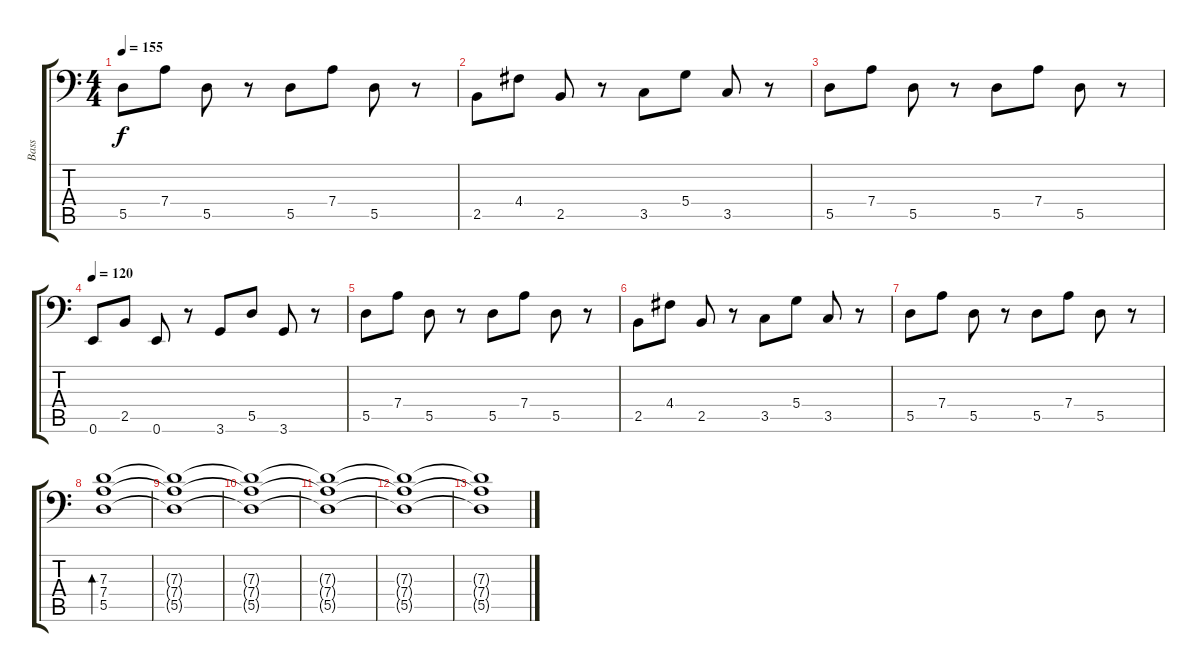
\track ("Bass" "Bass") {instrument electricbassfinger}
\staff {score tabs}
\tuning (E3 B2 G2 D2 A1 E1) {hide}
\ts (4 4)
\tempo 155
\clef f4
\ks c
5.5.8{dy f} 7.4.8 5.5.8 r.8 5.5.8 7.4.8 5.5.8 r.8 |
2.5.8 4.4.8 2.5.8 r.8 3.5.8 5.4.8 3.5.8 r.8 |
5.5.8 7.4.8 5.5.8 r.8 5.5.8 7.4.8 5.5.8 r.8 |
\tempo 120
0.6.8 2.5.8 0.6.8 r.8 3.6.8 5.5.8 3.6.8 r.8 |
5.5.8 7.4.8 5.5.8 r.8 5.5.8 7.4.8 5.5.8 r.8 |
2.5.8 4.4.8 2.5.8 r.8 3.5.8 5.4.8 3.5.8 r.8 |
5.5.8 7.4.8 5.5.8 r.8 5.5.8 7.4.8 5.5.8 r.8 |
(7.3 7.4 5.5).1{bd 480} |
(7.3{t} 7.4{t} 5.5{t}).1 |
(7.3{t} 7.4{t} 5.5{t}).1 |
(7.3{t} 7.4{t} 5.5{t}).1 |
(7.3{t} 7.4{t} 5.5{t}).1 |
(7.3{t} 7.4{t} 5.5{t}).1
